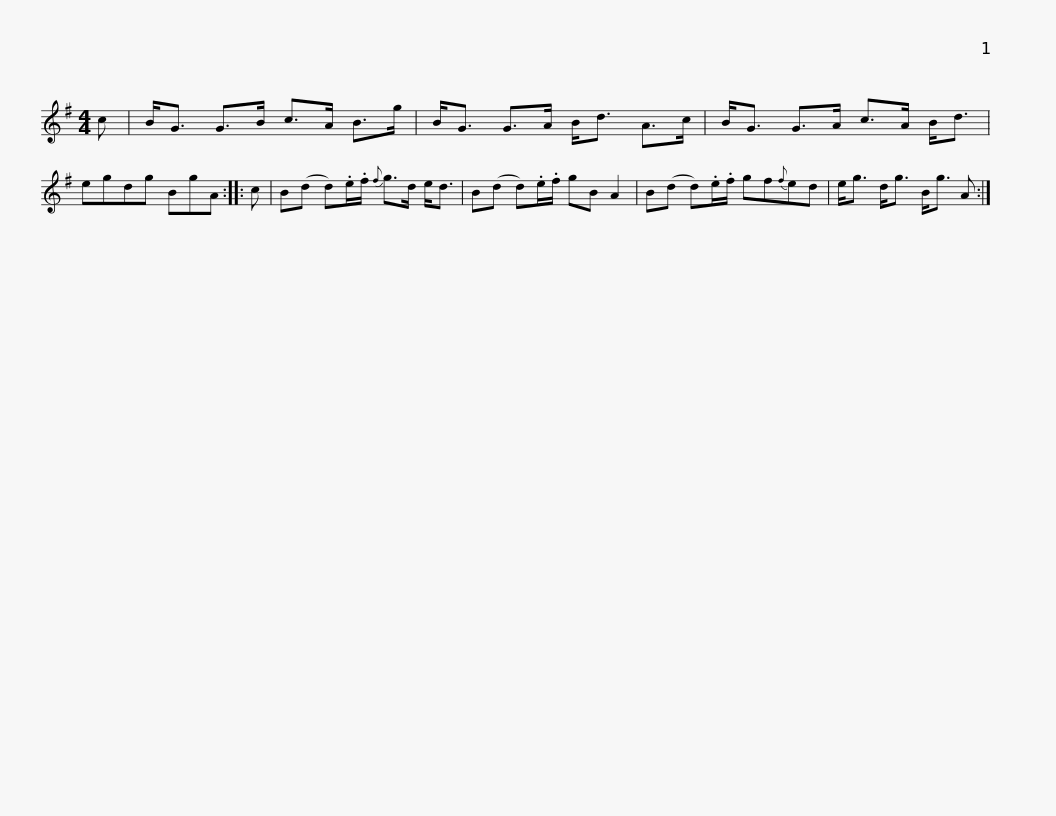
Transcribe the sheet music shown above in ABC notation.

X:1
L:1/8
M:4/4
I:linebreak $
K:G
V:1 treble
V:1
 c | B<G G>B c>A B>g | B<G G>A B<d A>c | B<G G>A c>A B<d | egdg BgA :: %5
 c |$ B(d d).e/.f/{f} g>d e<d | B(d d).e/.f/ gB A2 | B(d d).e/.f/ gf{f}ed | e<g d<g B<g A :| %10
